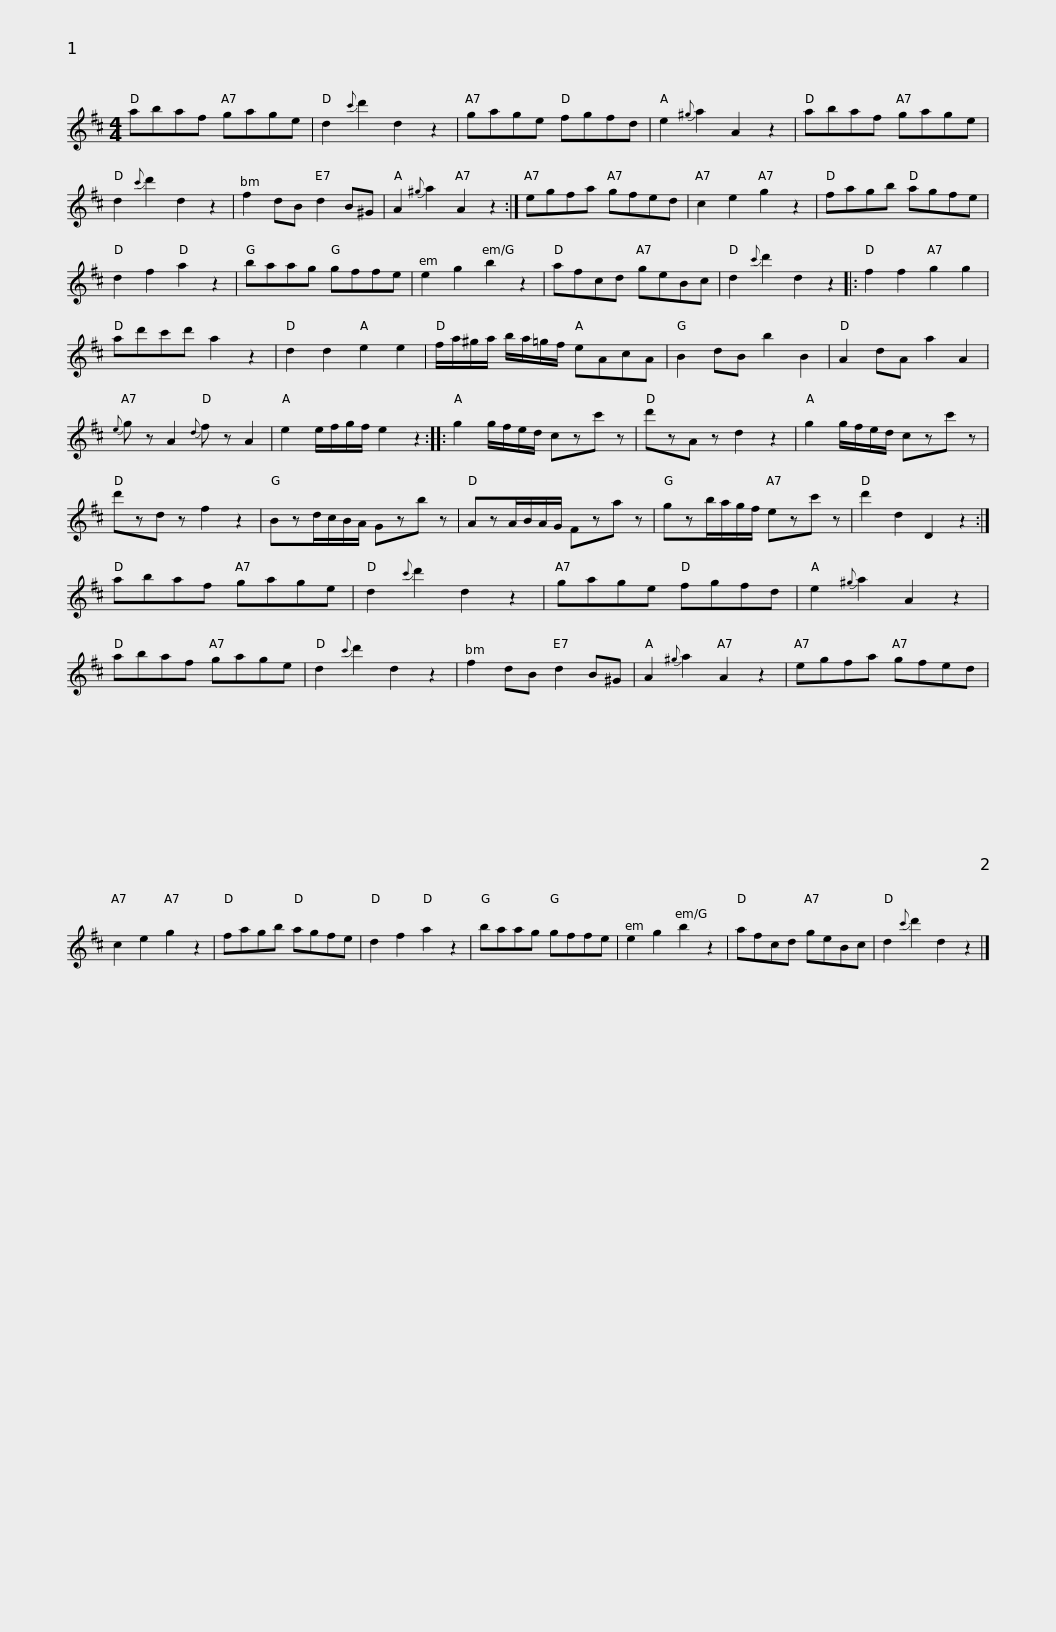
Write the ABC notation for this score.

X:1
L:1/8
M:4/4
I:linebreak $
K:D
V:1 treble
V:1
 abaf gage | d2{c'} d'2 d2 z2 | gage fgfd | e2{^g} a2 A2 z2 | abaf gage | %5
 d2{c'} d'2 d2 z2 |$ f2 dB d2 B^G | A2{^g} a2 A2 z2 :| egfa gfed | c2 e2 g2 z2 | %10
 fagb agfe | d2 f2 a2 z2 |$ baag gffe | e2 g2 b2 z2 | afcd geBc | %15
 d2{c'} d'2 d2 z2 |: f2 f2 g2 g2 | ad'c'd' a2 z2 | d2 d2 e2 e2 |$ f/a/^g/a/ b/a/=g/f/ eAcA | %20
 B2 dB b2 B2 | A2 dA a2 A2 |{e} g z A2{d} f z A2 | e2 e/f/g/f/ e2 z2 ::$ g2 g/f/e/d/ czc' z | %25
 d'zA z d2 z2 | g2 g/f/e/d/ czc' z | d'zd z f2 z2 | Bzd/c/B/A/ Gzb z |$ AzA/B/A/G/ Fza z | %30
 gzb/a/g/f/ ezc' z | d'2 d2 D2 z2 :| abaf gage | d2{c'} d'2 d2 z2 |$ gage fgfd | %35
 e2{^g} a2 A2 z2 | abaf gage | d2{c'} d'2 d2 z2 | f2 dB d2 B^G | A2{^g} a2 A2 z2 |$ %40
 egfa gfed | c2 e2 g2 z2 | fagb agfe | d2 f2 a2 z2 | baag gffe | %45
 e2 g2 b2 z2 |$ afcd geBc | d2{c'} d'2 d2 z2 |] %48
